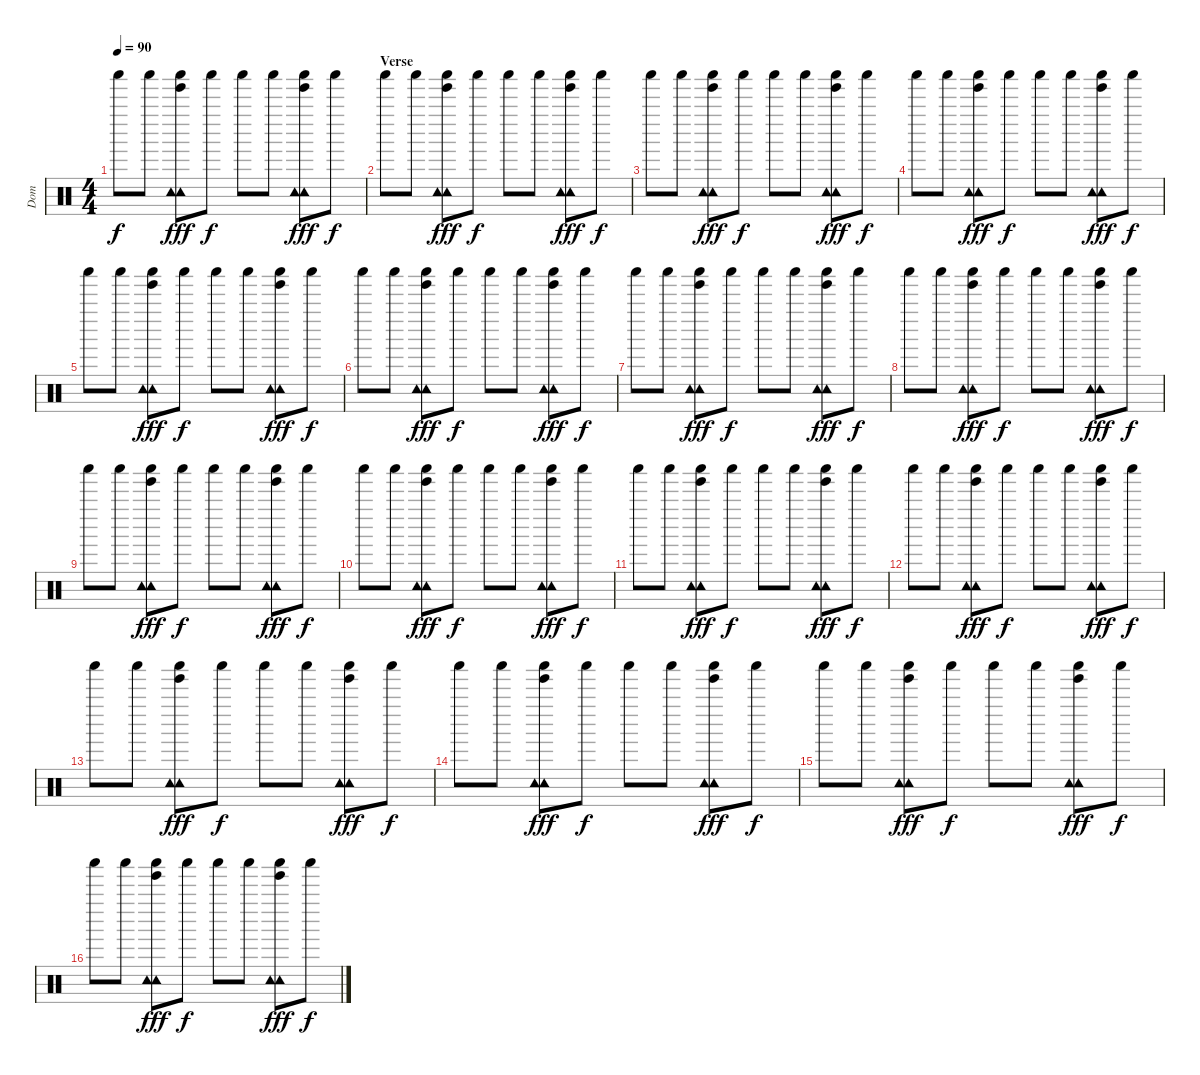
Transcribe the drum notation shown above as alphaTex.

\track ("Dom" "Dom") {instrument percussion}
\staff {score}
\articulation defaults
\ts (4 4)
\tempo 90
\clef neutral
\ks c "Shaker (hit)".8{dy f} "Shaker (hit)".8
("Tinkle Bell (hit)" "Tambourine (hit)" "Tambourine (hit)" "Shaker (hit)").8{dy fff} "Shaker (hit)".8{dy f} "Shaker (hit)".8 "Shaker (hit)".8 ("Tinkle Bell (hit)" "Tambourine (hit)" "Tambourine (hit)" "Shaker (hit)").8{dy fff} "Shaker (hit)".8{dy f} |
\section ("" "Verse")
"Shaker (hit)".8 "Shaker (hit)".8 ("Tinkle Bell (hit)" "Tambourine (hit)" "Tambourine (hit)" "Shaker (hit)").8{dy fff} "Shaker (hit)".8{dy f} "Shaker (hit)".8 "Shaker (hit)".8 ("Tinkle Bell (hit)" "Tambourine (hit)" "Tambourine (hit)" "Shaker (hit)").8{dy fff} "Shaker (hit)".8{dy f} |
"Shaker (hit)".8 "Shaker (hit)".8 ("Tinkle Bell (hit)" "Tambourine (hit)" "Tambourine (hit)" "Shaker (hit)").8{dy fff} "Shaker (hit)".8{dy f} "Shaker (hit)".8 "Shaker (hit)".8 ("Tinkle Bell (hit)" "Tambourine (hit)" "Tambourine (hit)" "Shaker (hit)").8{dy fff} "Shaker (hit)".8{dy f} |
"Shaker (hit)".8 "Shaker (hit)".8 ("Tinkle Bell (hit)" "Tambourine (hit)" "Tambourine (hit)" "Shaker (hit)").8{dy fff} "Shaker (hit)".8{dy f} "Shaker (hit)".8 "Shaker (hit)".8 ("Tinkle Bell (hit)" "Tambourine (hit)" "Tambourine (hit)" "Shaker (hit)").8{dy fff} "Shaker (hit)".8{dy f} |
"Shaker (hit)".8 "Shaker (hit)".8 ("Tinkle Bell (hit)" "Tambourine (hit)" "Tambourine (hit)" "Shaker (hit)").8{dy fff} "Shaker (hit)".8{dy f} "Shaker (hit)".8 "Shaker (hit)".8 ("Tinkle Bell (hit)" "Tambourine (hit)" "Tambourine (hit)" "Shaker (hit)").8{dy fff} "Shaker (hit)".8{dy f} |
"Shaker (hit)".8 "Shaker (hit)".8 ("Tinkle Bell (hit)" "Tambourine (hit)" "Tambourine (hit)" "Shaker (hit)").8{dy fff} "Shaker (hit)".8{dy f} "Shaker (hit)".8 "Shaker (hit)".8 ("Tinkle Bell (hit)" "Tambourine (hit)" "Tambourine (hit)" "Shaker (hit)").8{dy fff} "Shaker (hit)".8{dy f} |
"Shaker (hit)".8 "Shaker (hit)".8 ("Tinkle Bell (hit)" "Tambourine (hit)" "Tambourine (hit)" "Shaker (hit)").8{dy fff} "Shaker (hit)".8{dy f} "Shaker (hit)".8 "Shaker (hit)".8 ("Tinkle Bell (hit)" "Tambourine (hit)" "Tambourine (hit)" "Shaker (hit)").8{dy fff} "Shaker (hit)".8{dy f} |
"Shaker (hit)".8 "Shaker (hit)".8 ("Tinkle Bell (hit)" "Tambourine (hit)" "Tambourine (hit)" "Shaker (hit)").8{dy fff} "Shaker (hit)".8{dy f} "Shaker (hit)".8 "Shaker (hit)".8 ("Tinkle Bell (hit)" "Tambourine (hit)" "Tambourine (hit)" "Shaker (hit)").8{dy fff} "Shaker (hit)".8{dy f} |
"Shaker (hit)".8 "Shaker (hit)".8 ("Tinkle Bell (hit)" "Tambourine (hit)" "Tambourine (hit)" "Shaker (hit)").8{dy fff} "Shaker (hit)".8{dy f} "Shaker (hit)".8 "Shaker (hit)".8 ("Tinkle Bell (hit)" "Tambourine (hit)" "Tambourine (hit)" "Shaker (hit)").8{dy fff} "Shaker (hit)".8{dy f} |
"Shaker (hit)".8 "Shaker (hit)".8 ("Tinkle Bell (hit)" "Tambourine (hit)" "Tambourine (hit)" "Shaker (hit)").8{dy fff} "Shaker (hit)".8{dy f} "Shaker (hit)".8 "Shaker (hit)".8 ("Tinkle Bell (hit)" "Tambourine (hit)" "Tambourine (hit)" "Shaker (hit)").8{dy fff} "Shaker (hit)".8{dy f} |
"Shaker (hit)".8 "Shaker (hit)".8 ("Tinkle Bell (hit)" "Tambourine (hit)" "Tambourine (hit)" "Shaker (hit)").8{dy fff} "Shaker (hit)".8{dy f} "Shaker (hit)".8 "Shaker (hit)".8 ("Tinkle Bell (hit)" "Tambourine (hit)" "Tambourine (hit)" "Shaker (hit)").8{dy fff} "Shaker (hit)".8{dy f} |
"Shaker (hit)".8 "Shaker (hit)".8 ("Tinkle Bell (hit)" "Tambourine (hit)" "Tambourine (hit)" "Shaker (hit)").8{dy fff} "Shaker (hit)".8{dy f} "Shaker (hit)".8 "Shaker (hit)".8 ("Tinkle Bell (hit)" "Tambourine (hit)" "Tambourine (hit)" "Shaker (hit)").8{dy fff} "Shaker (hit)".8{dy f} |
"Shaker (hit)".8 "Shaker (hit)".8 ("Tinkle Bell (hit)" "Tambourine (hit)" "Tambourine (hit)" "Shaker (hit)").8{dy fff} "Shaker (hit)".8{dy f} "Shaker (hit)".8 "Shaker (hit)".8 ("Tinkle Bell (hit)" "Tambourine (hit)" "Tambourine (hit)" "Shaker (hit)").8{dy fff} "Shaker (hit)".8{dy f} |
"Shaker (hit)".8 "Shaker (hit)".8 ("Tinkle Bell (hit)" "Tambourine (hit)" "Tambourine (hit)" "Shaker (hit)").8{dy fff} "Shaker (hit)".8{dy f} "Shaker (hit)".8 "Shaker (hit)".8 ("Tinkle Bell (hit)" "Tambourine (hit)" "Tambourine (hit)" "Shaker (hit)").8{dy fff} "Shaker (hit)".8{dy f} |
"Shaker (hit)".8 "Shaker (hit)".8 ("Tinkle Bell (hit)" "Tambourine (hit)" "Tambourine (hit)" "Shaker (hit)").8{dy fff} "Shaker (hit)".8{dy f} "Shaker (hit)".8 "Shaker (hit)".8 ("Tinkle Bell (hit)" "Tambourine (hit)" "Tambourine (hit)" "Shaker (hit)").8{dy fff} "Shaker (hit)".8{dy f} |
"Shaker (hit)".8 "Shaker (hit)".8 ("Tinkle Bell (hit)" "Tambourine (hit)" "Tambourine (hit)" "Shaker (hit)").8{dy fff} "Shaker (hit)".8{dy f} "Shaker (hit)".8 "Shaker (hit)".8 ("Tinkle Bell (hit)" "Tambourine (hit)" "Tambourine (hit)" "Shaker (hit)").8{dy fff} "Shaker (hit)".8{dy f}
